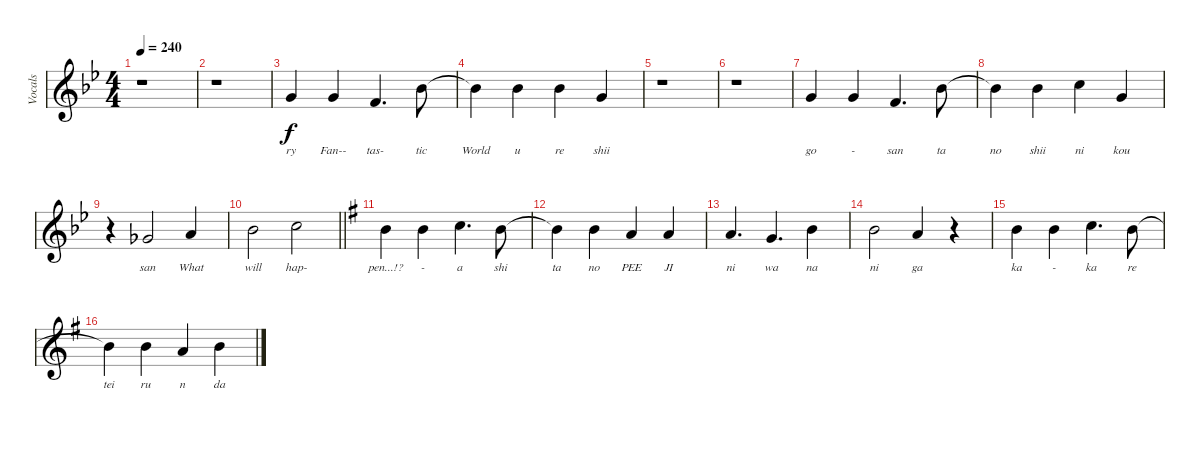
\track ("Vocals" "Vocals") {instrument cello}
\staff {score}
\tuning (E4 B3 G3 D3 A2 E2 B1) {hide}
\ts (4 4)
\tempo 240
\clef g2
\ks bb
r.1{dy f} |
r.1 |
3.1.4{lyrics (0 "ry") lyrics (1 "") lyrics (2 "") lyrics (3 "") lyrics (4 "")} 3.1.4{lyrics (0 "Fan--") lyrics (1 "") lyrics (2 "") lyrics (3 "") lyrics (4 "")} 1.1.4{d lyrics (0 "tas-") lyrics (1 "") lyrics (2 "") lyrics (3 "") lyrics (4 "")} 6.1.8{lyrics (0 "tic") lyrics (1 "") lyrics (2 "") lyrics (3 "") lyrics (4 "")} |
6.1{t}.4{lyrics (0 "World") lyrics (1 "") lyrics (2 "") lyrics (3 "") lyrics (4 "")} 6.1.4{lyrics (0 "u") lyrics (1 "") lyrics (2 "") lyrics (3 "") lyrics (4 "")} 6.1.4{lyrics (0 "re") lyrics (1 "") lyrics (2 "") lyrics (3 "") lyrics (4 "")} 3.1.4{lyrics (0 "shii") lyrics (1 "") lyrics (2 "") lyrics (3 "") lyrics (4 "")} |
r.1 |
r.1 |
3.1.4{lyrics (0 "go") lyrics (1 "") lyrics (2 "") lyrics (3 "") lyrics (4 "")} 3.1.4{lyrics (0 "-") lyrics (1 "") lyrics (2 "") lyrics (3 "") lyrics (4 "")} 1.1.4{d lyrics (0 "san") lyrics (1 "") lyrics (2 "") lyrics (3 "") lyrics (4 "")} 6.1.8{lyrics (0 "ta") lyrics (1 "") lyrics (2 "") lyrics (3 "") lyrics (4 "")} |
6.1{t}.4{lyrics (0 "no") lyrics (1 "") lyrics (2 "") lyrics (3 "") lyrics (4 "")} 6.1.4{lyrics (0 "shii") lyrics (1 "") lyrics (2 "") lyrics (3 "") lyrics (4 "")} 8.1.4{lyrics (0 "ni") lyrics (1 "") lyrics (2 "") lyrics (3 "") lyrics (4 "")} 3.1.4{lyrics (0 "kou") lyrics (1 "") lyrics (2 "") lyrics (3 "") lyrics (4 "")} |
r.4 2.1.2{lyrics (0 "san") lyrics (1 "") lyrics (2 "") lyrics (3 "") lyrics (4 "")} 5.1.4{lyrics (0 "What") lyrics (1 "") lyrics (2 "") lyrics (3 "") lyrics (4 "")} |
\barLineRight lightlight
6.1.2{lyrics (0 "will") lyrics (1 "") lyrics (2 "") lyrics (3 "") lyrics (4 "")} 8.1.2{lyrics (0 "hap-") lyrics (1 "") lyrics (2 "") lyrics (3 "") lyrics (4 "")} |
\section ("" "")
\ks g
7.1.4{lyrics (0 "pen...!?") lyrics (1 "") lyrics (2 "") lyrics (3 "") lyrics (4 "")} 7.1.4{lyrics (0 "-") lyrics (1 "") lyrics (2 "") lyrics (3 "") lyrics (4 "")} 8.1.4{d lyrics (0 "a") lyrics (1 "") lyrics (2 "") lyrics (3 "") lyrics (4 "")} 7.1.8{lyrics (0 "shi") lyrics (1 "") lyrics (2 "") lyrics (3 "") lyrics (4 "")} |
7.1{t}.4{lyrics (0 "ta") lyrics (1 "") lyrics (2 "") lyrics (3 "") lyrics (4 "")} 7.1.4{lyrics (0 "no") lyrics (1 "") lyrics (2 "") lyrics (3 "") lyrics (4 "")} 5.1.4{lyrics (0 "PEE") lyrics (1 "") lyrics (2 "") lyrics (3 "") lyrics (4 "")} 5.1.4{lyrics (0 "JI") lyrics (1 "") lyrics (2 "") lyrics (3 "") lyrics (4 "")} |
5.1.4{d lyrics (0 "ni") lyrics (1 "") lyrics (2 "") lyrics (3 "") lyrics (4 "")} 3.1.4{d lyrics (0 "wa") lyrics (1 "") lyrics (2 "") lyrics (3 "") lyrics (4 "")} 7.1.4{lyrics (0 "na") lyrics (1 "") lyrics (2 "") lyrics (3 "") lyrics (4 "")} |
7.1.2{lyrics (0 "ni") lyrics (1 "") lyrics (2 "") lyrics (3 "") lyrics (4 "")} 5.1.4{lyrics (0 "ga") lyrics (1 "") lyrics (2 "") lyrics (3 "") lyrics (4 "")} r.4 |
7.1.4{lyrics (0 "ka") lyrics (1 "") lyrics (2 "") lyrics (3 "") lyrics (4 "")} 7.1.4{lyrics (0 "-") lyrics (1 "") lyrics (2 "") lyrics (3 "") lyrics (4 "")} 8.1.4{d lyrics (0 "ka") lyrics (1 "") lyrics (2 "") lyrics (3 "") lyrics (4 "")} 7.1.8{lyrics (0 "re") lyrics (1 "") lyrics (2 "") lyrics (3 "") lyrics (4 "")} |
7.1{t}.4{lyrics (0 "tei") lyrics (1 "") lyrics (2 "") lyrics (3 "") lyrics (4 "")} 7.1.4{lyrics (0 "ru") lyrics (1 "") lyrics (2 "") lyrics (3 "") lyrics (4 "")} 5.1.4{lyrics (0 "n") lyrics (1 "") lyrics (2 "") lyrics (3 "") lyrics (4 "")} 7.1.4{lyrics (0 "da") lyrics (1 "") lyrics (2 "") lyrics (3 "") lyrics (4 "")}
